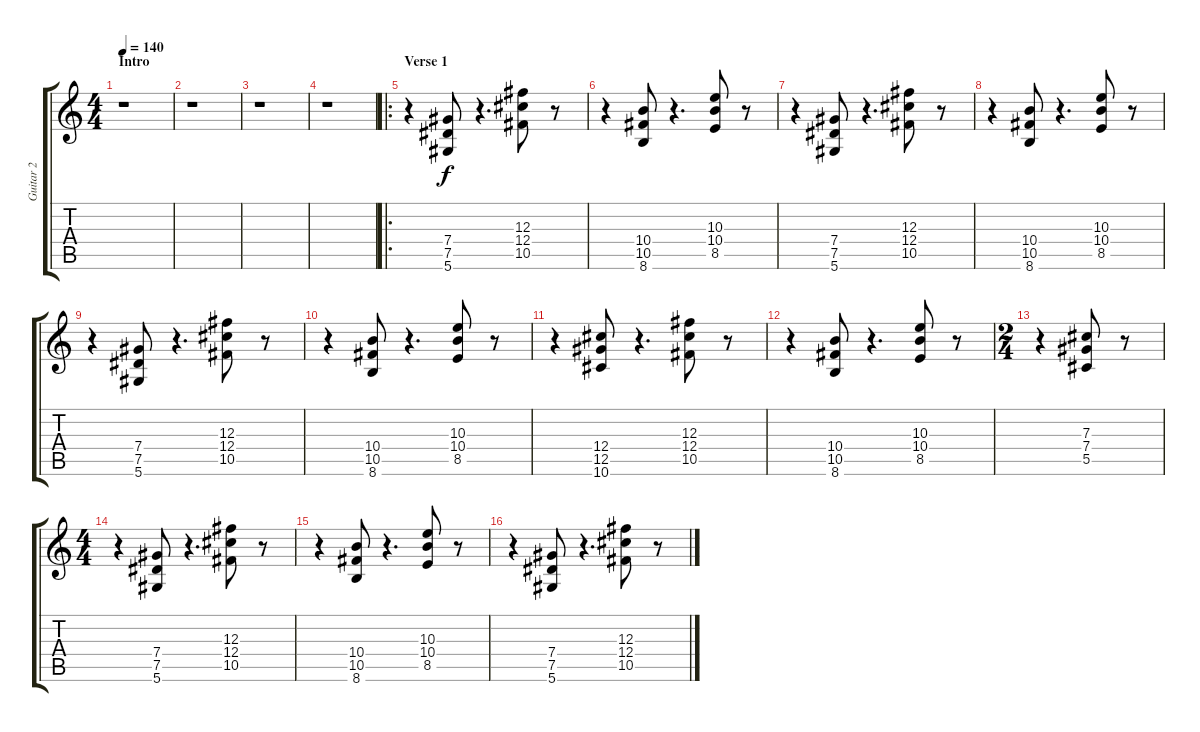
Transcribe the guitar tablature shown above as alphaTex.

\track ("Guitar 2" "Guitar 2") {instrument distortionguitar}
\staff {score tabs}
\tuning (Eb4 Bb3 Gb3 Db3 Ab2 Eb2) {hide}
\ts (4 4)
\section ("" "Intro")
\tempo 140
\clef g2
\ks c
r.1{dy f instrument distortionguitar} |
r.1 |
r.1 |
r.1 |
\ro
\section ("" "Verse 1")
r.4 (7.4 7.5 5.6).8 r.4{d} (12.3 12.4 10.5).8 r.8 |
r.4 (10.4 10.5 8.6).8 r.4{d} (10.3 10.4 8.5).8 r.8 |
r.4 (7.4 7.5 5.6).8 r.4{d} (12.3 12.4 10.5).8 r.8 |
r.4 (10.4 10.5 8.6).8 r.4{d} (10.3 10.4 8.5).8 r.8 |
r.4 (7.4 7.5 5.6).8 r.4{d} (12.3 12.4 10.5).8 r.8 |
r.4 (10.4 10.5 8.6).8 r.4{d} (10.3 10.4 8.5).8 r.8 |
r.4 (12.4 12.5 10.6).8 r.4{d} (12.3 12.4 10.5).8 r.8 |
r.4 (10.4 10.5 8.6).8 r.4{d} (10.3 10.4 8.5).8 r.8 |
\ts (2 4)
r.4 (7.3 7.4 5.5).8 r.8 |
\ts (4 4)
r.4 (7.4 7.5 5.6).8 r.4{d} (12.3 12.4 10.5).8 r.8 |
r.4 (10.4 10.5 8.6).8 r.4{d} (10.3 10.4 8.5).8 r.8 |
r.4 (7.4 7.5 5.6).8 r.4{d} (12.3 12.4 10.5).8 r.8
